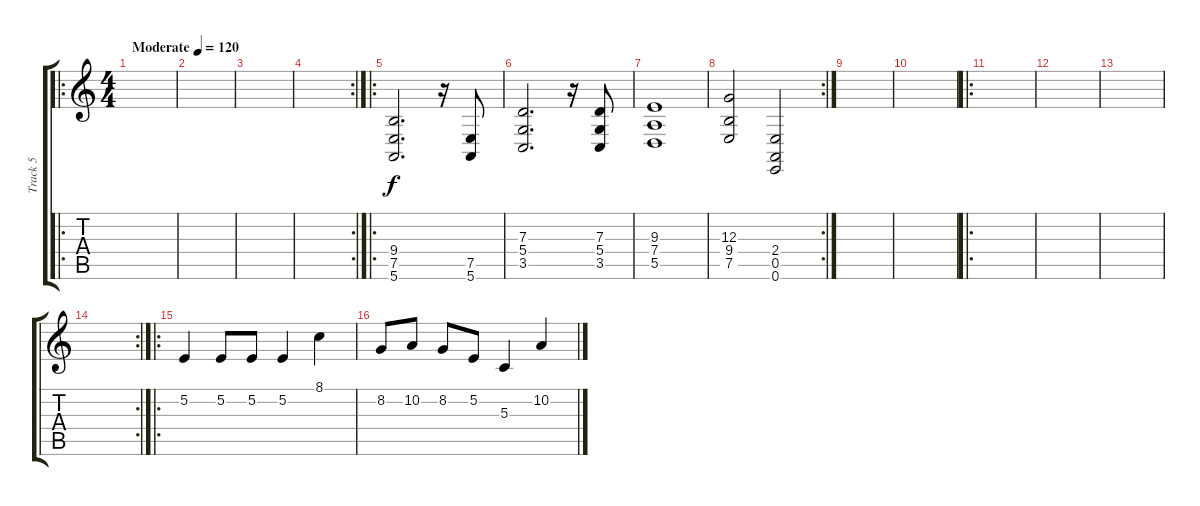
\track ("Track 5" "Track 5") {instrument orchestrahit}
\staff {score tabs}
\tuning (E4 B3 G3 D3 A2 E2) {hide}
\ro
\ts (4 4)
\tempo (120 "Moderate")
\clef g2
\ks c
|
|
|
\rc 2
|
\ro
(9.4 7.5 5.6).2{d} r.16 (7.5 5.6).8 |
(7.3 5.4 3.5).2{d} r.16 (7.3 5.4 3.5).8 |
(9.3 7.4 5.5).1 |
\rc 2
(12.3 9.4 7.5).2 (2.4 0.5 0.6).2 |
|
|
\ro
|
|
|
\rc 2
|
\ro
5.2.4 5.2.8 5.2.8 5.2.4 8.1.4 |
8.2.8 10.2.8 8.2.8 5.2.8 5.3.4 10.2.4
